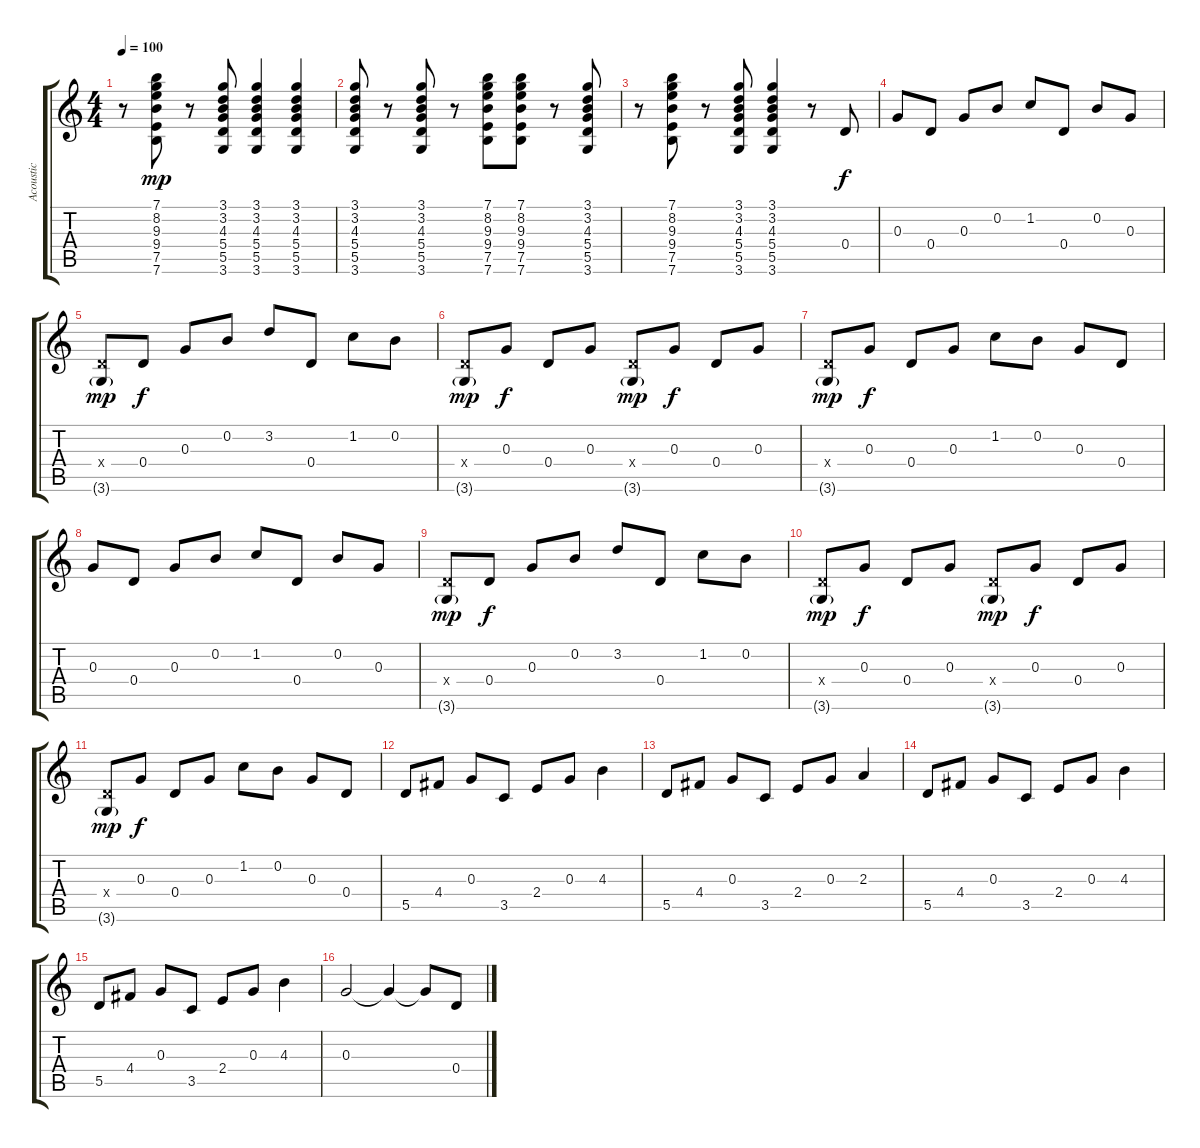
\track ("Acoustic" "Acoustic") {instrument acousticguitarsteel}
\staff {score tabs}
\tuning (E4 B3 G3 D3 A2 E2) {hide}
\ts (4 4)
\tempo 100
\clef g2
\ks c
r.8{dy mp} (7.1 8.2 9.3 9.4 7.5 7.6).8 r.8 (3.1 3.2 4.3 5.4 5.5 3.6).8 (3.1 3.2 4.3 5.4 5.5 3.6).4 (3.1 3.2 4.3 5.4 5.5 3.6).4 |
(3.1 3.2 4.3 5.4 5.5 3.6).8 r.8 (3.1 3.2 4.3 5.4 5.5 3.6).8 r.8 (7.1 8.2 9.3 9.4 7.5 7.6).8 (7.1 8.2 9.3 9.4 7.5 7.6).8 r.8 (3.1 3.2 4.3 5.4 5.5 3.6).8 |
r.8 (7.1 8.2 9.3 9.4 7.5 7.6).8 r.8 (3.1 3.2 4.3 5.4 5.5 3.6).8 (3.1 3.2 4.3 5.4 5.5 3.6).4 r.8 0.4.8{dy f} |
0.3.8 0.4.8 0.3.8 0.2.8 1.2.8 0.4.8 0.2.8 0.3.8 |
(0.4{x} 3.6{g}).8{dy mp} 0.4.8{dy f} 0.3.8 0.2.8 3.2.8 0.4.8 1.2.8 0.2.8 |
(0.4{x} 3.6{g}).8{dy mp} 0.3.8{dy f} 0.4.8 0.3.8 (0.4{x} 3.6{g}).8{dy mp} 0.3.8{dy f} 0.4.8 0.3.8 |
(0.4{x} 3.6{g}).8{dy mp} 0.3.8{dy f} 0.4.8 0.3.8 1.2.8 0.2.8 0.3.8 0.4.8 |
0.3.8 0.4.8 0.3.8 0.2.8 1.2.8 0.4.8 0.2.8 0.3.8 |
(0.4{x} 3.6{g}).8{dy mp} 0.4.8{dy f} 0.3.8 0.2.8 3.2.8 0.4.8 1.2.8 0.2.8 |
(0.4{x} 3.6{g}).8{dy mp} 0.3.8{dy f} 0.4.8 0.3.8 (0.4{x} 3.6{g}).8{dy mp} 0.3.8{dy f} 0.4.8 0.3.8 |
(0.4{x} 3.6{g}).8{dy mp} 0.3.8{dy f} 0.4.8 0.3.8 1.2.8 0.2.8 0.3.8 0.4.8 |
5.5.8 4.4.8 0.3.8 3.5.8 2.4.8 0.3.8 4.3.4 |
5.5.8 4.4.8 0.3.8 3.5.8 2.4.8 0.3.8 2.3.4 |
5.5.8 4.4.8 0.3.8 3.5.8 2.4.8 0.3.8 4.3.4 |
5.5.8 4.4.8 0.3.8 3.5.8 2.4.8 0.3.8 4.3.4 |
0.3.2 0.3{t}.4 0.3{t}.8 0.4.8
